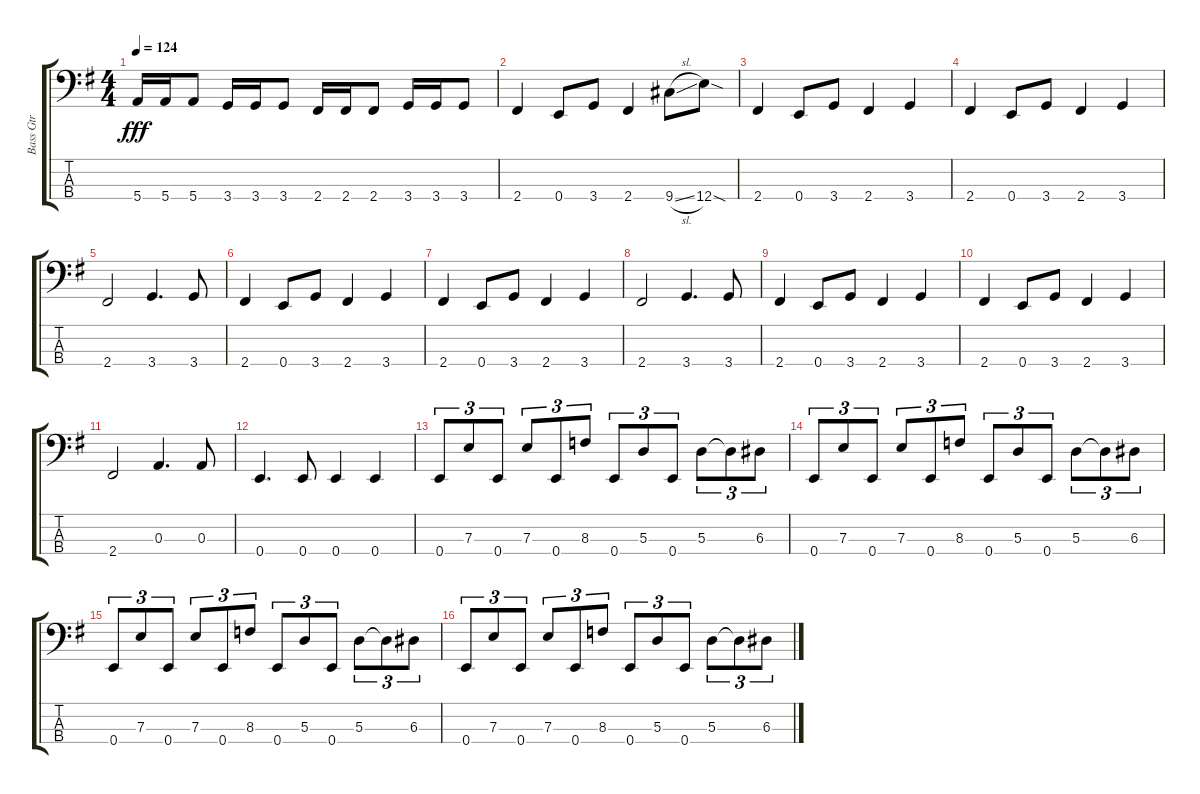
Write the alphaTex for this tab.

\track ("Bass Gtr" "Bass Gtr") {instrument electricbasspick}
\staff {score tabs}
\tuning (G2 D2 A1 E1) {hide}
\ts (4 4)
\tempo 124
\clef f4
\ks g
5.4.16{dy fff} 5.4.16 5.4.8 3.4.16 3.4.16 3.4.8 2.4.16 2.4.16 2.4.8 3.4.16 3.4.16 3.4.8 |
2.4.4 0.4.8 3.4.8 2.4.4 9.4{sl}.8 12.4{sod}.8 |
2.4.4 0.4.8 3.4.8 2.4.4 3.4.4 |
2.4.4 0.4.8 3.4.8 2.4.4 3.4.4 |
2.4.2 3.4.4{d} 3.4.8 |
2.4.4 0.4.8 3.4.8 2.4.4 3.4.4 |
2.4.4 0.4.8 3.4.8 2.4.4 3.4.4 |
2.4.2 3.4.4{d} 3.4.8 |
2.4.4 0.4.8 3.4.8 2.4.4 3.4.4 |
2.4.4 0.4.8 3.4.8 2.4.4 3.4.4 |
2.4.2 0.3.4{d} 0.3.8 |
0.4.4{d} 0.4.8 0.4.4 0.4.4 |
0.4.8{tu (3 2)} 7.3.8{tu (3 2)} 0.4.8{tu (3 2)} 7.3.8{tu (3 2)} 0.4.8{tu (3 2)} 8.3.8{tu (3 2)} 0.4.8{tu (3 2)} 5.3.8{tu (3 2)} 0.4.8{tu (3 2)} 5.3.8{tu (3 2)} 5.3{t}.8{tu (3 2)} 6.3.8{tu (3 2)} |
0.4.8{tu (3 2)} 7.3.8{tu (3 2)} 0.4.8{tu (3 2)} 7.3.8{tu (3 2)} 0.4.8{tu (3 2)} 8.3.8{tu (3 2)} 0.4.8{tu (3 2)} 5.3.8{tu (3 2)} 0.4.8{tu (3 2)} 5.3.8{tu (3 2)} 5.3{t}.8{tu (3 2)} 6.3.8{tu (3 2)} |
0.4.8{tu (3 2)} 7.3.8{tu (3 2)} 0.4.8{tu (3 2)} 7.3.8{tu (3 2)} 0.4.8{tu (3 2)} 8.3.8{tu (3 2)} 0.4.8{tu (3 2)} 5.3.8{tu (3 2)} 0.4.8{tu (3 2)} 5.3.8{tu (3 2)} 5.3{t}.8{tu (3 2)} 6.3.8{tu (3 2)} |
0.4.8{tu (3 2)} 7.3.8{tu (3 2)} 0.4.8{tu (3 2)} 7.3.8{tu (3 2)} 0.4.8{tu (3 2)} 8.3.8{tu (3 2)} 0.4.8{tu (3 2)} 5.3.8{tu (3 2)} 0.4.8{tu (3 2)} 5.3.8{tu (3 2)} 5.3{t}.8{tu (3 2)} 6.3.8{tu (3 2)}
